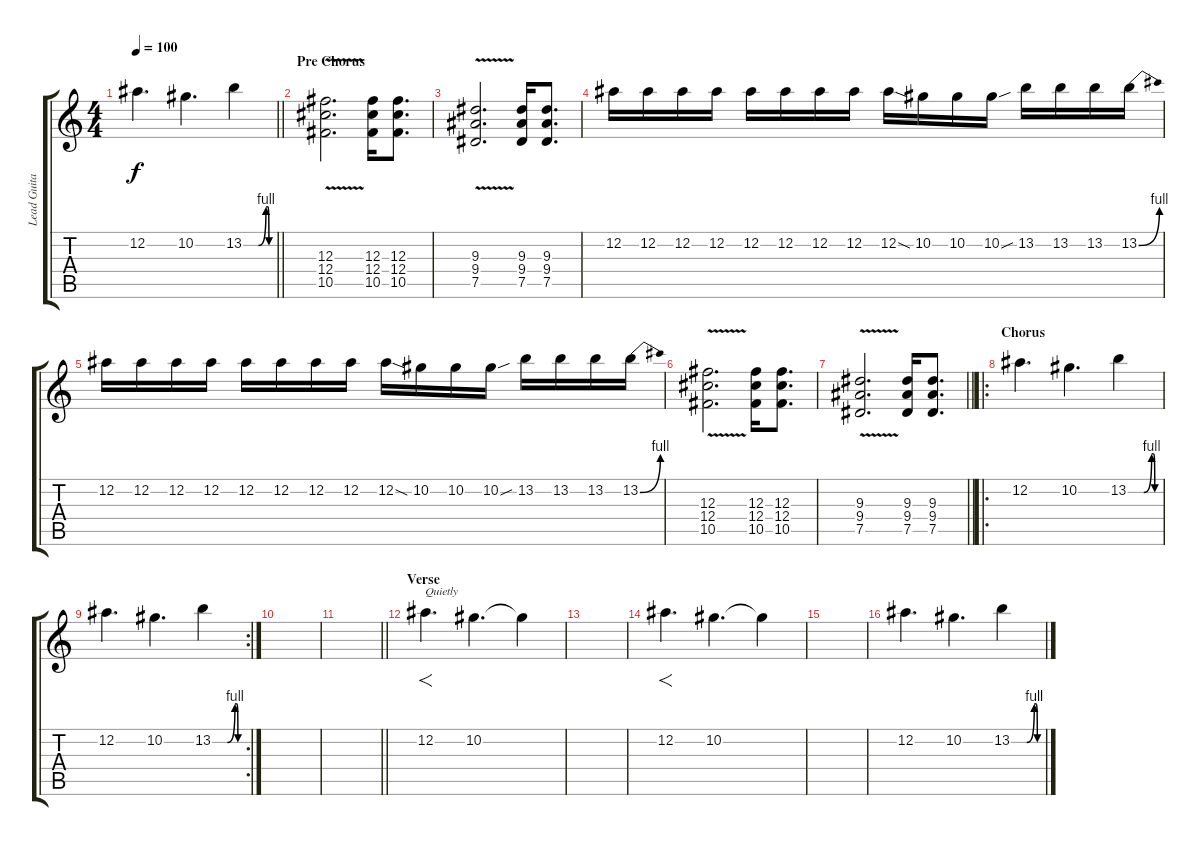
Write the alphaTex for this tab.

\track ("Lead Guitar" "Lead Guita") {instrument overdrivenguitar}
\staff {score tabs}
\tuning (Eb4 Bb3 Gb3 Db3 Ab2 Db2) {hide}
\ts (4 4)
\tempo 100
\clef g2
\barLineRight lightlight
\ks c
12.2.4{d dy f} 10.2.4{d} 13.2{be (custom 0 0 30 0 45 4 49 4 51 0 60 0)}.4 |
\section ("" "Pre Chorus")
(12.3{v} 12.4{v} 10.5{v}).2{d volume 16} (12.3 12.4 10.5).16 (12.3 12.4 10.5).8{d} |
(9.3{v} 9.4{v} 7.5{v}).2{d} (9.3 9.4 7.5).16 (9.3 9.4 7.5).8{d} |
12.2.16 12.2.16 12.2.16 12.2.16 12.2.16 12.2.16 12.2.16 12.2.16 12.2{sod}.16 10.2.16 10.2.16 10.2{sou}.16 13.2.16 13.2.16 13.2.16 13.2{be (bend 0 0 60 4)}.16 |
12.2.16 12.2.16 12.2.16 12.2.16 12.2.16 12.2.16 12.2.16 12.2.16 12.2{sod}.16 10.2.16 10.2.16 10.2{sou}.16 13.2.16 13.2.16 13.2.16 13.2{be (bend 0 0 60 4)}.16 |
(12.3{v} 12.4{v} 10.5{v}).2{d} (12.3 12.4 10.5).16 (12.3 12.4 10.5).8{d} |
\barLineRight lightlight
(9.3{v} 9.4{v} 7.5{v}).2{d} (9.3 9.4 7.5).16 (9.3 9.4 7.5).8{d} |
\ro
\section ("" "Chorus")
12.2.4{d} 10.2.4{d} 13.2{be (custom 0 0 30 0 45 4 49 4 51 0 60 0)}.4 |
\rc 2
12.2.4{d} 10.2.4{d} 13.2{be (custom 0 0 30 0 45 4 49 4 51 0 60 0)}.4 |
|
\barLineRight lightlight
|
\section ("" "Verse")
12.2.4{f d txt "Quietly" volume 8} 10.2.4{d} 10.2{t}.4 |
|
12.2.4{f d} 10.2.4{d} 10.2{t}.4 |
|
12.2.4{d} 10.2.4{d} 13.2{be (custom 0 0 30 0 45 4 49 4 51 0 60 0)}.4
